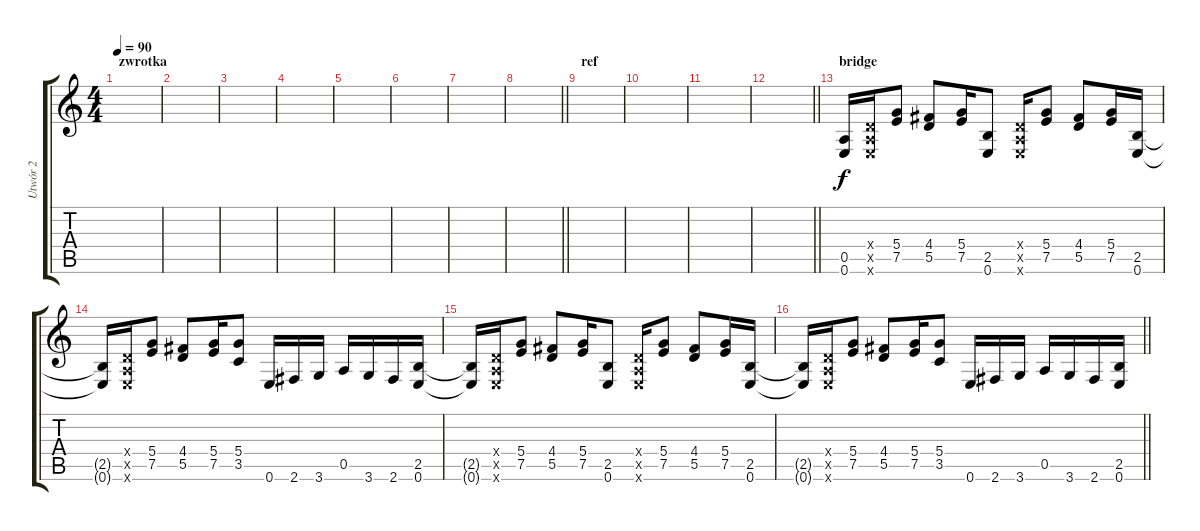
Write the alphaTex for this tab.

\track ("Utwór 2" "Utwór 2") {instrument distortionguitar}
\staff {score tabs}
\tuning (E4 B3 G3 D3 A2 E2) {hide}
\ts (4 4)
\section ("" "zwrotka")
\tempo 90
\clef g2
\ks c
|
|
|
|
|
|
|
\barLineRight lightlight
|
\section ("" "ref")
|
|
|
\barLineRight lightlight
|
\section ("" "bridge")
(0.5 0.6).16 (0.4{x} 0.5{x} 0.6{x}).16 (5.4 7.5).8 (4.4 5.5).8 (5.4 7.5).16 (2.5 0.6).8 (0.4{x} 0.5{x} 0.6{x}).16 (5.4 7.5).8 (4.4 5.5).8 (5.4 7.5).16 (2.5 0.6).16 |
(2.5{t} 0.6{t}).16 (0.4{x} 0.5{x} 0.6{x}).16 (5.4 7.5).8 (4.4 5.5).8 (5.4 7.5).16 (5.4 3.5).8 0.6.16 2.6.16 3.6.16 0.5.16 3.6.16 2.6.16 (2.5 0.6).16 |
(2.5{t} 0.6{t}).16 (0.4{x} 0.5{x} 0.6{x}).16 (5.4 7.5).8 (4.4 5.5).8 (5.4 7.5).16 (2.5 0.6).8 (0.4{x} 0.5{x} 0.6{x}).16 (5.4 7.5).8 (4.4 5.5).8 (5.4 7.5).16 (2.5 0.6).16 |
\barLineRight lightlight
(2.5{t} 0.6{t}).16 (0.4{x} 0.5{x} 0.6{x}).16 (5.4 7.5).8 (4.4 5.5).8 (5.4 7.5).16 (5.4 3.5).8 0.6.16 2.6.16 3.6.16 0.5.16 3.6.16 2.6.16 (2.5 0.6).16
